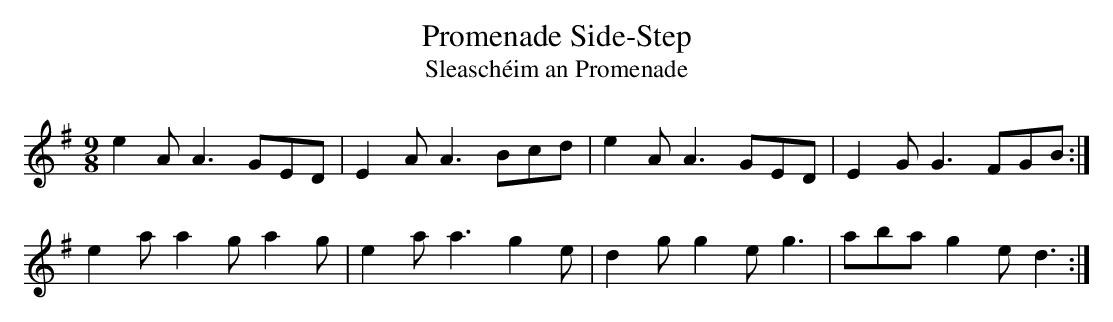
X:1
T: Promenade Side-Step
T: Sleasch\'eim an Promenade
L: 1/8
M: 9/8
K: Ador
e2A A3 GED|E2A A3 Bcd|e2A A3 GED|E2G G3 FGB :|
e2a a2g a2g|e2a a3 g2e|d2g g2e g3|aba g2e d3 :|
